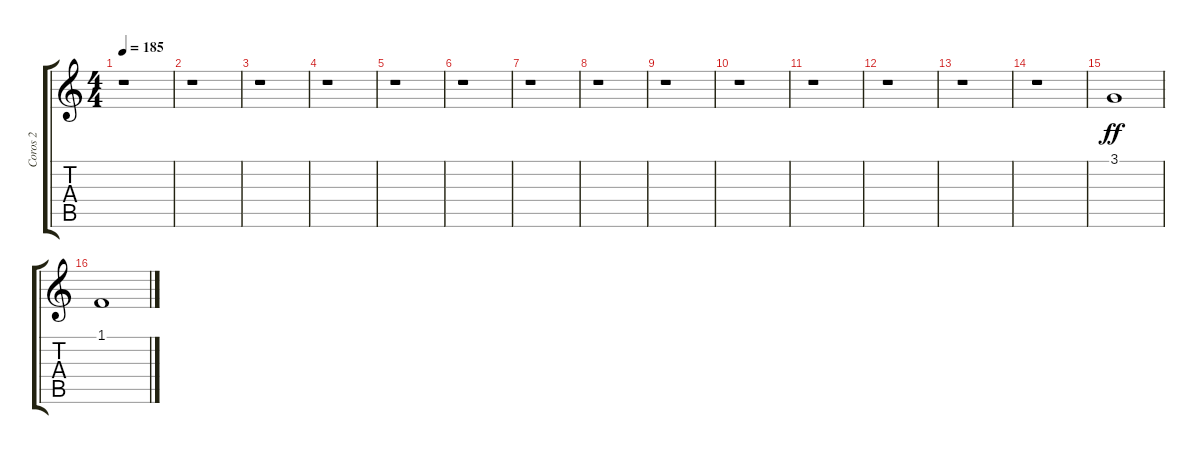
\track ("Coros 2" "Coros 2") {instrument voiceoohs}
\staff {score tabs}
\tuning (E4 B3 G3 D3 A2 E2) {hide}
\ts (4 4)
\tempo 185
\clef g2
\ks c
r.1{dy ff} |
r.1 |
r.1 |
r.1 |
r.1 |
r.1 |
r.1 |
r.1 |
r.1 |
r.1 |
r.1 |
r.1 |
r.1 |
r.1 |
3.1.1 |
1.1.1
